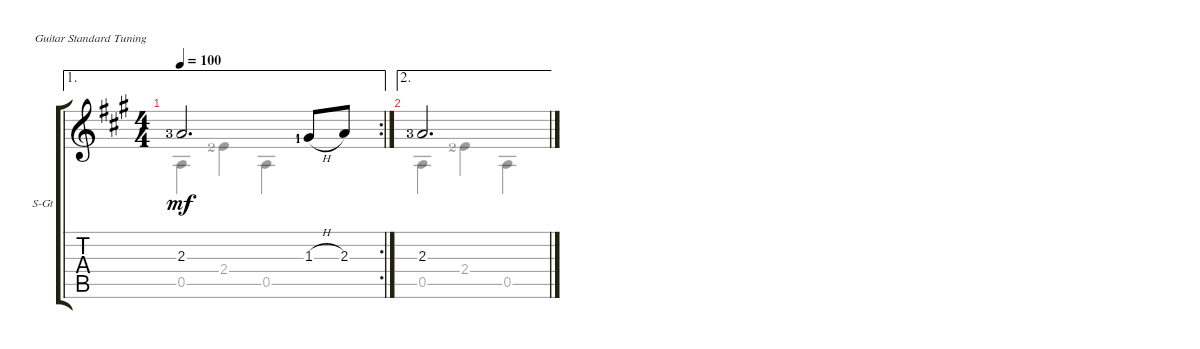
\defaultSystemsLayout 4
\bracketExtendMode groupsimilarinstruments
\firstSystemTrackNameOrientation horizontal
\otherSystemsTrackNameOrientation horizontal
\track ("Steel Guitar" "S-Gt") {instrument acousticguitarsteel}
\staff {score tabs}
\tuning (E4 B3 G3 D3 A2 E2)
\voice
\ae 1
\rc 2
\ts (4 4)
\tempo 100
\clef g2
\ks a
2.3{lf 4}.2{d dy mf} 1.3{h lf 2}.8 2.3.8 |
\ae 2
2.3{lf 4}.2{d}
\voice
\clef g2
\ottava regular
\simile none
\ks a
0.5.4{dy mf} 2.4{lf 3}.4 0.5.4 |
0.5.4 2.4{lf 3}.4 0.5.4
